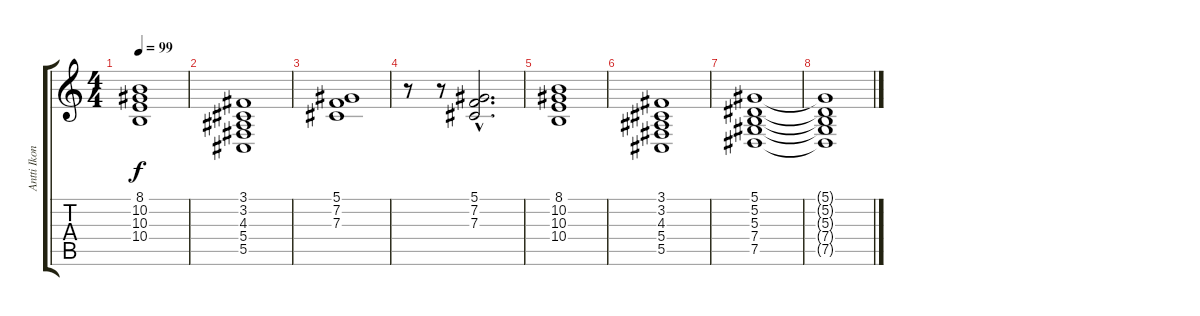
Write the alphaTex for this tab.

\track ("Antti Ikonen" "Antti Ikon") {instrument stringensemble1}
\staff {score tabs}
\tuning (Eb4 Bb3 Gb3 Db3 Ab2 Eb2) {hide}
\ts (4 4)
\tempo 99
\clef g2
\ks c
(8.1 10.2 10.3 10.4).1{dy f} |
(3.1 3.2 4.3 5.4 5.5).1 |
(5.1 7.2 7.3).1 |
r.8 r.8 (5.1{hac} 7.2{hac} 7.3{hac}).2{d} |
(8.1 10.2 10.3 10.4).1 |
(3.1 3.2 4.3 5.4 5.5).1 |
(5.1 5.2 5.3 7.4 7.5).1 |
(5.1{t} 5.2{t} 5.3{t} 7.4{t} 7.5{t}).1
